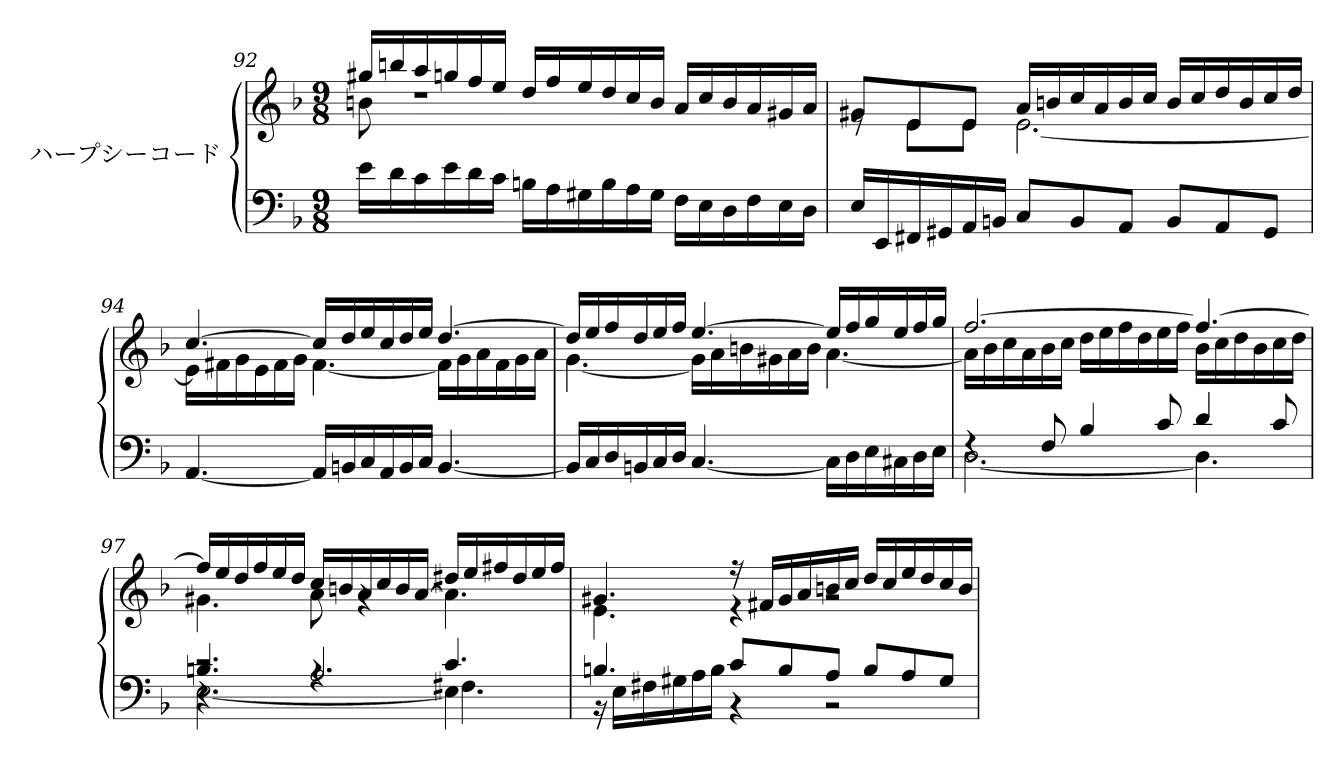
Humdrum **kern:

**kern	**kern
*part1	*part1
*staff2	*staff1
*I"ハープシーコード	*
*clefF4	*clefG2
*k[b-]	*k[b-]
*M9/8	*M9/8
=92	=92
*	*^
16e\LL	16gg#X/LL	8bn\
16d\	16bbn/	.
16c\	16aa/	1rdd
16e\	16ggn/	.
16d\	16ff/	.
16c\JJ	16ee/JJ	.
16Bn\LL	16dd/LL	.
16A\	16ff/	.
16G#X\	16ee/	.
16B\	16dd/	.
16A\	16cc/	.
16G#\JJ	16b/JJ	.
16F\LL	16a/LL	.
16E\	16cc/	.
16D\	16b/	.
16F\	16a/	.
16E\	16g#X/	.
16D\JJ	16a/JJ	.
!!LO:LB:g=z	!!
=93	=93	=93
16E/LL	8g#X/L	8re
16EE/	.	.
16FF#X/	8e/	8e\L
16GG#X/	.	.
16AA/	8e/J	8e\J
16BBn/JJ	.	.
8C/L	16a/LL	[2.e\
.	16bn/	.
8BB/	16cc/	.
.	16a/	.
8AA/J	16b/	.
.	16cc/JJ	.
8BB/L	16b/LL	.
.	16cc/	.
8AA/	16dd/	.
.	16b/	.
8GG#/J	16cc/	.
.	16dd/JJ	.
=94	=94	=94
[4.AA/	[4.cc/	16e\LL]
.	.	16f#X\
.	.	16g\
.	.	16e\
.	.	16f#\
.	.	16g\JJ
16AA/LL]	16cc/LL]	[4.f#\
16BBn/	16dd/	.
16C/	16ee/	.
16AA/	16cc/	.
16BB/	16dd/	.
16C/JJ	16ee/JJ	.
[4.BB/	[4.dd/	16f#\LL]
.	.	16g\
.	.	16a\
.	.	16f#\
.	.	16g\
.	.	16a\JJ
!!LO:LB:g=z	!!
=95	=95	=95
16BB/LL]	16dd/LL]	[4.g\
16C/	16ee/	.
16D/	16ff/	.
16BBn/	16dd/	.
16C/	16ee/	.
16D/JJ	16ff/JJ	.
[4.C/	[4.ee/	16g\LL]
.	.	16a\
.	.	16bn\
.	.	16g#X\
.	.	16a\
.	.	16b\JJ
16C\LL]	16ee/LL]	[4.a\
16D\	16ff/	.
16E\	16gg/	.
16C#X\	16ee/	.
16D\	16ff/	.
16E\JJ	16gg/JJ	.
=96	=96	=96
*^	*	*
4rF	[2.D\	[2.ff/	16a\LL]
.	.	.	16b-\
.	.	.	16cc\
.	.	.	16a\
8F/	.	.	16b-\
.	.	.	16cc\JJ
4B-/	.	.	16dd\LL
.	.	.	16ee\
.	.	.	16ff\
.	.	.	16dd\
8c/	.	.	16ee\
.	.	.	16ff\JJ
4d/	4.D\]	4.ff/_	16b-\LL
.	.	.	16cc\
.	.	.	16dd\
.	.	.	16b-\
8c/	.	.	16cc\
.	.	.	16dd\JJ
!!LO:PB:g=z	!!
=97	=97	=97	=97
*^	*^	*	*
4.Bn/	[2.E\	4.r	2.rc	16ff/LL]	4.g#X\
.	.	.	.	16ee/	.
.	.	.	.	16dd/	.
.	.	.	.	16ff/	.
.	.	.	.	16ee/	.
.	.	.	.	16dd/JJ	.
4.rA	.	2.A/	.	16cc/LL	8a\
.	.	.	.	16bn/	.
.	.	.	.	16a/	4rg
.	.	.	.	16cc/	.
.	.	.	.	16b/	.
.	.	.	.	[16a/JJ	.
4.c/	4.E\]	.	4.F#X\	4.a\]	16dd#X/LL
.	.	.	.	.	16ee/
.	.	.	.	.	16ff#X/
.	.	.	.	.	16dd#/
.	.	.	.	.	16ee/
.	.	.	.	.	16ff#/JJ
*	*v	*v	*v	*	*
=98	=98	=98	=98
4.Bn/	16r	4.g#X/	4.e\
.	16E\LL	.	.
.	16F#X\	.	.
.	16G#X\	.	.
.	16A\	.	.
.	16B\JJ	.	.
8c/L	4r	16r	4re
.	.	16f#X/LL	.
8B/	.	16g#/	.
.	.	16a/	.
8A/J	2r	16bn/	2rg
.	.	16cc/JJ	.
8B/L	.	16dd/LL	.
.	.	16cc/	.
8A/	.	16ee/	.
.	.	16dd/	.
8G#/J	.	16cc/	.
.	.	16b/JJ	.
*v	*v	*	*
*	*v	*v
=	=
*-	*-
